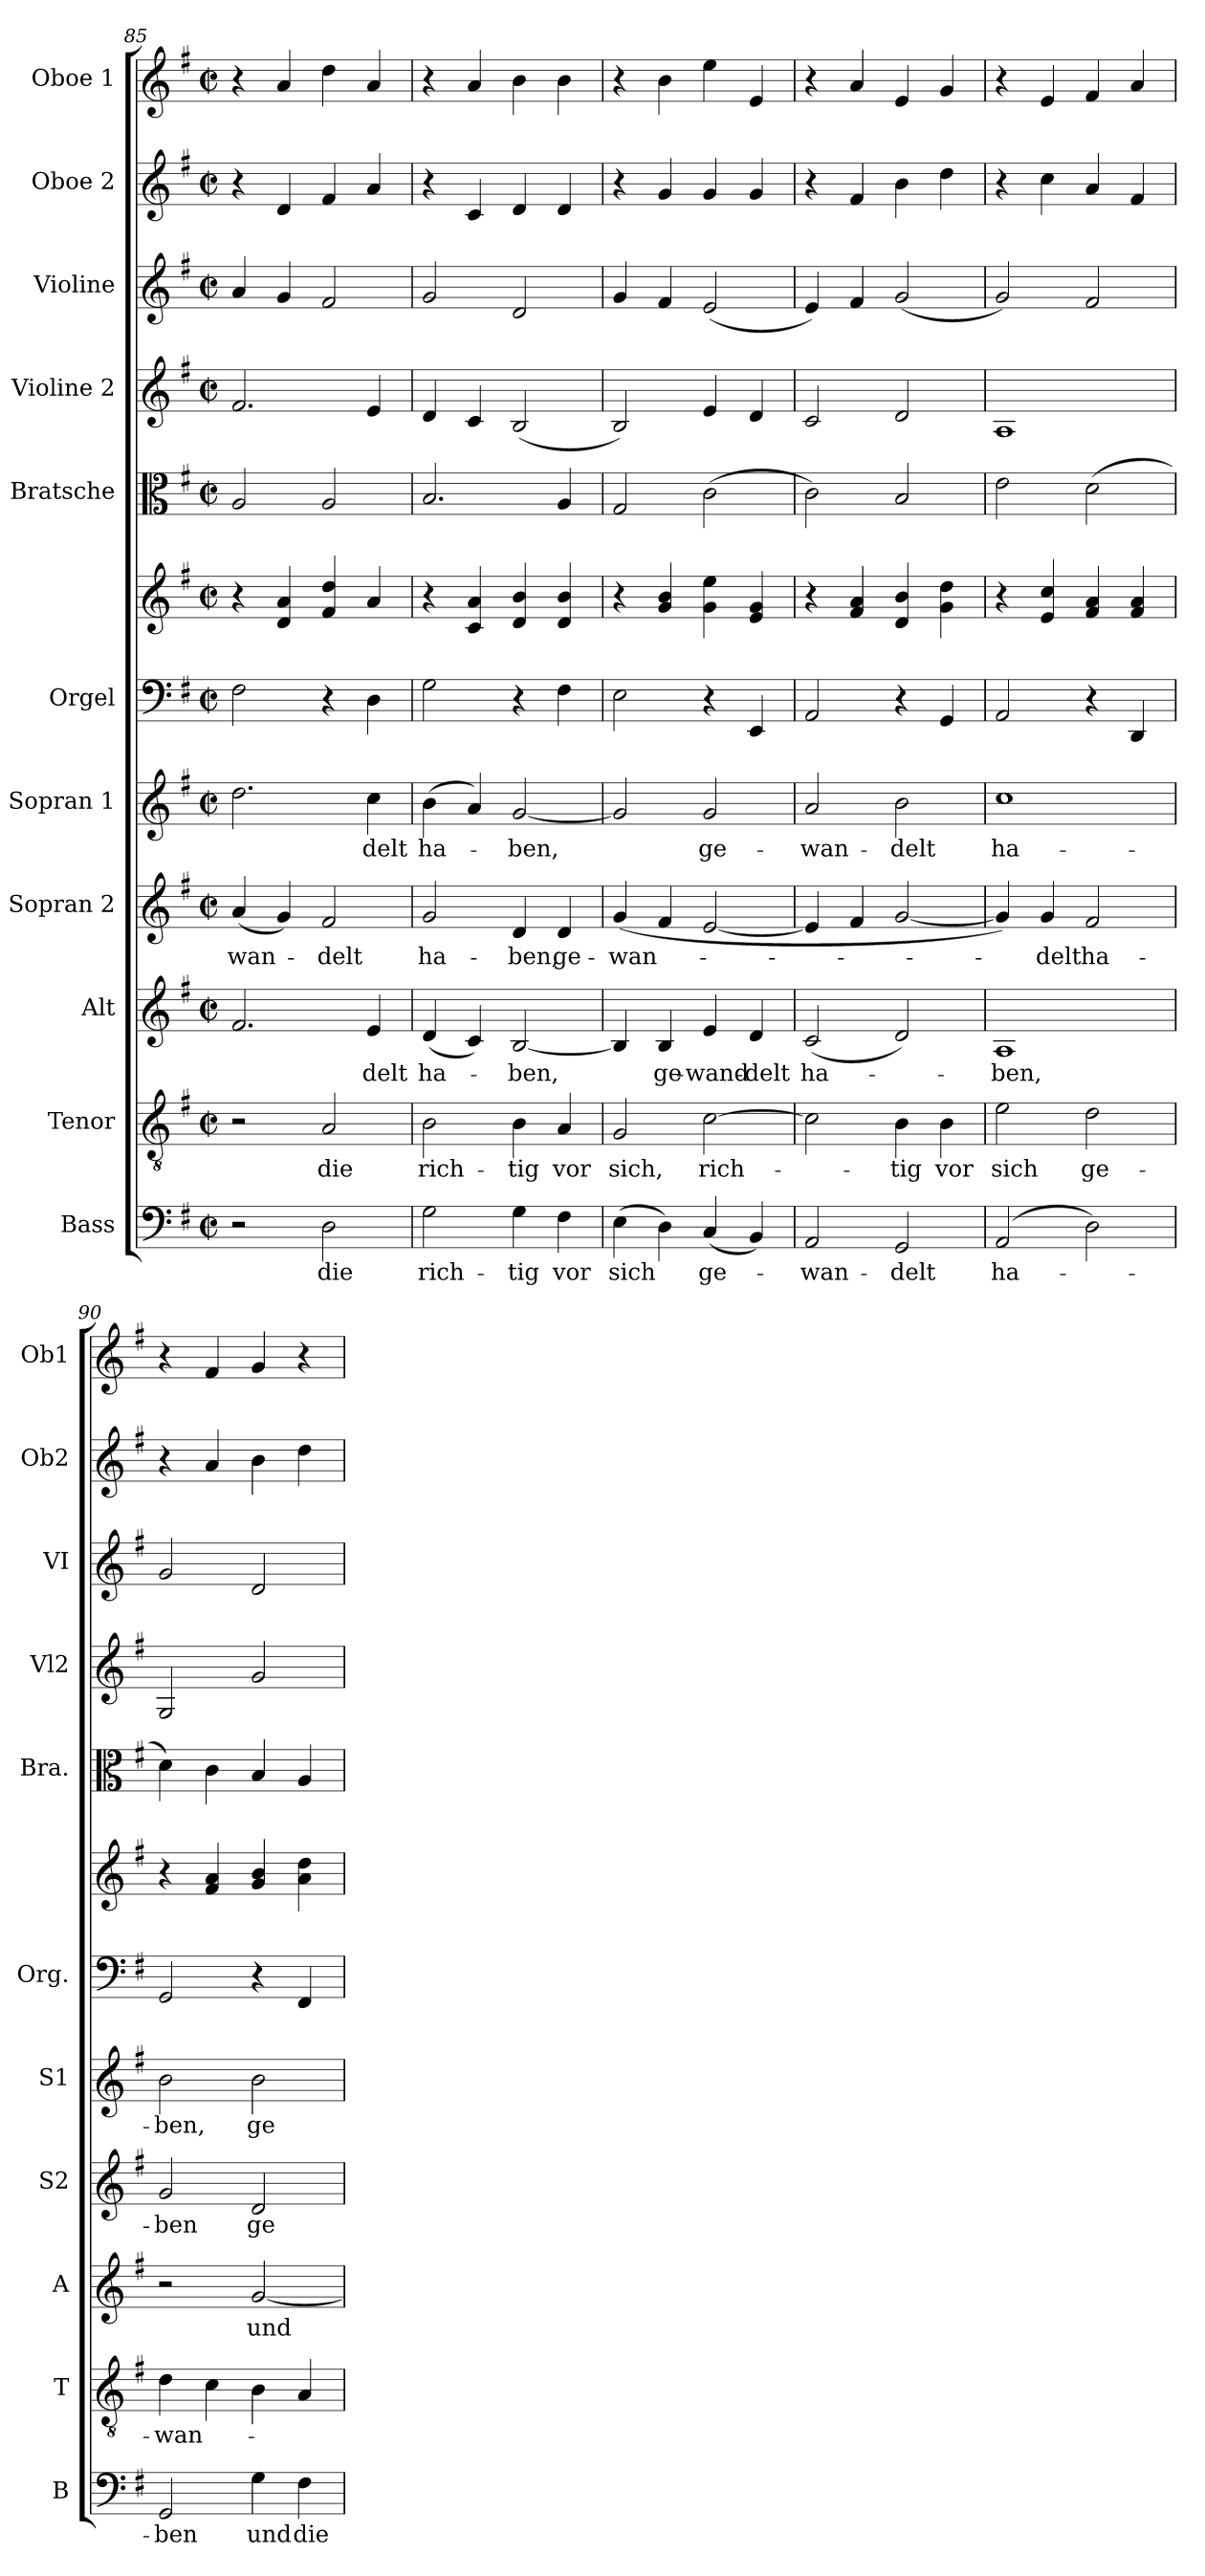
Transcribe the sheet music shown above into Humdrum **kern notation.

**kern	**text	**kern	**text	**kern	**text	**kern	**text	**kern	**text	**kern	**kern	**kern	**kern	**kern	**kern	**kern
*part11	*part11	*part10	*part10	*part9	*part9	*part8	*part8	*part7	*part7	*part6	*part6	*part5	*part4	*part3	*part2	*part1
*staff12	*staff12	*staff11	*staff11	*staff10	*staff10	*staff9	*staff9	*staff8	*staff8	*staff7	*staff6	*staff5	*staff4	*staff3	*staff2	*staff1
*I"Bass	*	*I"Tenor	*	*I"Alt	*	*I"Sopran 2	*	*I"Sopran 1	*	*I"Orgel	*	*I"Bratsche	*I"Violine 2	*I"Violine	*I"Oboe 2	*I"Oboe 1
*I'B	*	*I'T	*	*I'A	*	*I'S2	*	*I'S1	*	*I'Org.	*	*I'Bra.	*I'Vl2	*I'VI	*I'Ob2	*I'Ob1
*clefF4	*	*clefGv2	*	*clefG2	*	*clefG2	*	*clefG2	*	*clefF4	*clefG2	*clefC3	*clefG2	*clefG2	*clefG2	*clefG2
*k[f#]	*	*k[f#]	*	*k[f#]	*	*k[f#]	*	*k[f#]	*	*k[f#]	*k[f#]	*k[f#]	*k[f#]	*k[f#]	*k[f#]	*k[f#]
*M2/2	*	*M2/2	*	*M2/2	*	*M2/2	*	*M2/2	*	*M2/2	*M2/2	*M2/2	*M2/2	*M2/2	*M2/2	*M2/2
*met(c|)	*	*met(c|)	*	*met(c|)	*	*met(c|)	*	*met(c|)	*	*met(c|)	*met(c|)	*met(c|)	*met(c|)	*met(c|)	*met(c|)	*met(c|)
=85	=85	=85	=85	=85	=85	=85	=85	=85	=85	=85	=85	=85	=85	=85	=85	=85
!	!	!	!	!	!	!	!LO:LY:b	!	!	!	!	!	!	!	!	!
2r	.	2r	.	2.f#/	.	(4a/	-wan-	2.dd\	.	2F#\	4r	2A/	2.f#/	4a/	4r	4r
.	.	.	.	.	.	4g/)	.	.	.	.	4d/ 4a/	.	.	4g/	4d/	4a/
!	!LO:LY:b	!	!LO:LY:b	!	!	!	!LO:LY:b	!	!	!	!	!	!	!	!	!
2D\	die	2A/	die	.	.	2f#/	-delt	.	.	4r	4f#/ 4dd/	2A/	.	2f#/	4f#/	4dd\
!	!	!	!	!	!LO:LY:b	!	!	!	!LO:LY:b	!	!	!	!	!	!	!
.	.	.	.	4e/	-delt	.	.	4cc\	-delt	4D\	4a/	.	4e/	.	4a/	4a/
=86	=86	=86	=86	=86	=86	=86	=86	=86	=86	=86	=86	=86	=86	=86	=86	=86
!	!LO:LY:b	!	!LO:LY:b	!	!LO:LY:b	!	!LO:LY:b	!	!LO:LY:b	!	!	!	!	!	!	!
2G\	rich-	2B\	rich-	(4d/	ha-	2g/	ha-	(4b\	ha-	2G\	4r	2.B/	4d/	2g/	4r	4r
.	.	.	.	4c/)	.	.	.	4a/)	.	.	4c/ 4a/	.	4c/	.	4c/	4a/
!	!LO:LY:b	!	!LO:LY:b	!	!LO:LY:b	!	!LO:LY:b	!	!LO:LY:b	!	!	!	!	!	!	!
4G\	-tig	4B\	-tig	[2B/	-ben,	4d/	-ben,	[2g/	-ben,	4r	4d/ 4b/	.	(2B/	2d/	4d/	4b\
!	!LO:LY:b	!	!LO:LY:b	!	!	!	!LO:LY:b	!	!	!	!	!	!	!	!	!
4F#\	vor	4A/	vor	.	.	4d/	ge-	.	.	4F#\	4d/ 4b/	4A/	.	.	4d/	4b\
=87	=87	=87	=87	=87	=87	=87	=87	=87	=87	=87	=87	=87	=87	=87	=87	=87
!	!LO:LY:b	!	!LO:LY:b	!	!	!	!LO:LY:b	!	!	!	!	!	!	!	!	!
(4E\	sich	2G/	sich,	4B/]	.	(4g/	-wan-	2g/]	.	2E\	4r	2G/	2B/)	4g/	4r	4r
!	!	!	!	!	!LO:LY:b	!	!	!	!	!	!	!	!	!	!	!
4D\)	.	.	.	4B/	ge-	4f#/	.	.	.	.	4g/ 4b/	.	.	4f#/	4g/	4b\
!	!LO:LY:b	!	!LO:LY:b	!	!LO:LY:b	!	!	!	!LO:LY:b	!	!	!	!	!	!	!
(4C/	ge-	[2c\	rich-	4e/	-wand-	[2e/	.	2g/	ge-	4r	4g\ 4ee\	(2c\	4e/	(2e/	4g/	4ee\
!	!	!	!	!	!LO:LY:b	!	!	!	!	!	!	!	!	!	!	!
4BB/)	.	.	.	4d/	-delt	.	.	.	.	4EE/	4e/ 4g/	.	4d/	.	4g/	4e/
!!LO:PB:g=z
=88	=88	=88	=88	=88	=88	=88	=88	=88	=88	=88	=88	=88	=88	=88	=88	=88
!	!LO:LY:b	!	!	!	!LO:LY:b	!	!	!	!LO:LY:b	!	!	!	!	!	!	!
2AA/	-wan-	2c\]	.	(2c/	ha-	4e/]	.	2a/	-wan-	2AA/	4r	2c\)	2c/	4e/)	4r	4r
.	.	.	.	.	.	4f#/	.	.	.	.	4f#/ 4a/	.	.	4f#/	4f#/	4a/
!	!LO:LY:b	!	!LO:LY:b	!	!	!	!	!	!LO:LY:b	!	!	!	!	!	!	!
2GG/	-delt	4B\	-tig	2d/)	.	[2g/	.	2b\	-delt	4r	4d/ 4b/	2B/	2d/	(2g/	4b\	4e/
!	!	!	!LO:LY:b	!	!	!	!	!	!	!	!	!	!	!	!	!
.	.	4B\	vor	.	.	.	.	.	.	4GG/	4g\ 4dd\	.	.	.	4dd\	4g/
=89	=89	=89	=89	=89	=89	=89	=89	=89	=89	=89	=89	=89	=89	=89	=89	=89
!	!LO:LY:b	!	!LO:LY:b	!	!LO:LY:b	!	!	!	!LO:LY:b	!	!	!	!	!	!	!
(2AA/	ha-	2e\	sich	1A	-ben,	4g/])	.	1cc	ha-	2AA/	4r	2e\	1A	2g/)	4r	4r
!	!	!	!	!	!	!	!LO:LY:b	!	!	!	!	!	!	!	!	!
.	.	.	.	.	.	4g/	-delt	.	.	.	4e/ 4cc/	.	.	.	4cc\	4e/
!	!	!	!LO:LY:b	!	!	!	!LO:LY:b	!	!	!	!	!	!	!	!	!
2D\)	.	2d\	ge-	.	.	2f#/	ha-	.	.	4r	4f#/ 4a/	(2d\	.	2f#/	4a/	4f#/
.	.	.	.	.	.	.	.	.	.	4DD/	4f#/ 4a/	.	.	.	4f#/	4a/
=90	=90	=90	=90	=90	=90	=90	=90	=90	=90	=90	=90	=90	=90	=90	=90	=90
!	!LO:LY:b	!	!LO:LY:b	!	!	!	!LO:LY:b	!	!LO:LY:b	!	!	!	!	!	!	!
2GG/	-ben	4d\	-wan-	2r	.	2g/	-ben	2b\	-ben,	2GG/	4r	4d\)	2G/	2g/	4r	4r
.	.	4c\	.	.	.	.	.	.	.	.	4f#/ 4a/	4c\	.	.	4a/	4f#/
!	!LO:LY:b	!	!	!	!LO:LY:b	!	!LO:LY:b	!	!LO:LY:b	!	!	!	!	!	!	!
4G\	und	4B\	.	[2g/	und	2d/	ge-	2b\	ge-	4r	4g/ 4b/	4B/	2g/	2d/	4b\	4g/
!	!LO:LY:b	!	!	!	!	!	!	!	!	!	!	!	!	!	!	!
4F#\	die	4A/	.	.	.	.	.	.	.	4FF#/	4a\ 4dd\	4A/	.	.	4dd\	4r
=	=	=	=	=	=	=	=	=	=	=	=	=	=	=	=	=
*-	*-	*-	*-	*-	*-	*-	*-	*-	*-	*-	*-	*-	*-	*-	*-	*-
